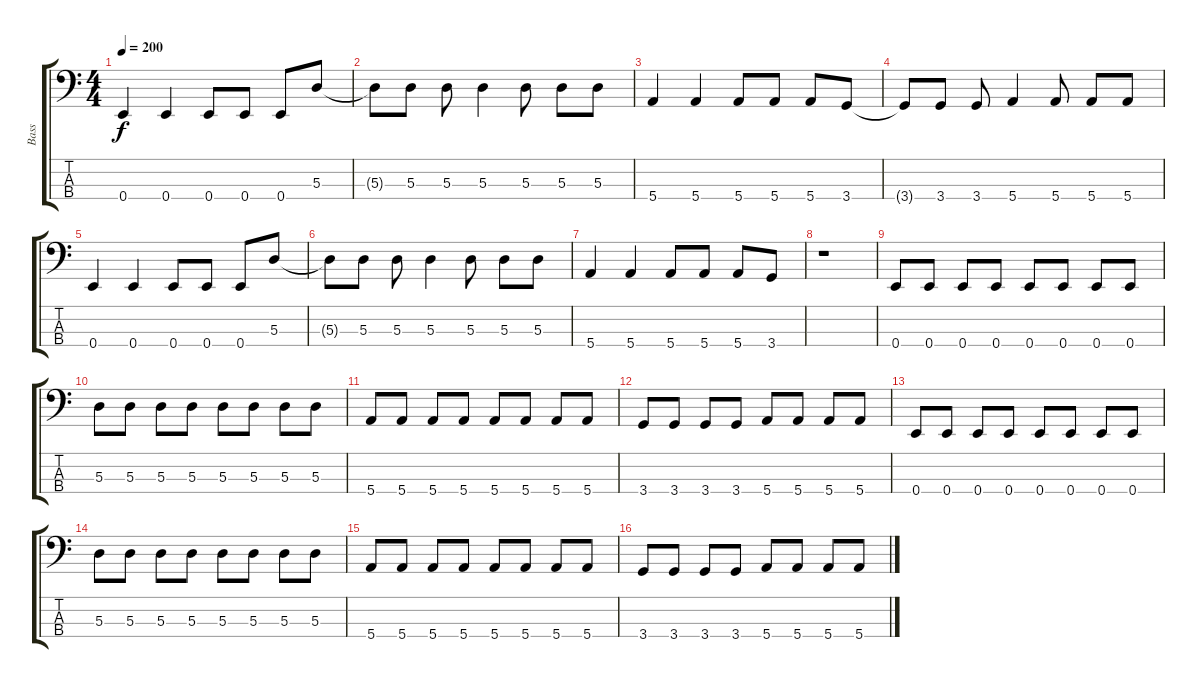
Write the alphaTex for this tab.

\track ("Bass" "Bass") {instrument electricbasspick}
\staff {score tabs}
\tuning (G2 D2 A1 E1) {hide}
\ts (4 4)
\tempo 200
\clef f4
\ks c
0.4.4{dy f} 0.4.4 0.4.8 0.4.8 0.4.8 5.3.8 |
5.3{t}.8 5.3.8 5.3.8 5.3.4 5.3.8 5.3.8 5.3.8 |
5.4.4 5.4.4 5.4.8 5.4.8 5.4.8 3.4.8 |
3.4{t}.8 3.4.8 3.4.8 5.4.4 5.4.8 5.4.8 5.4.8 |
0.4.4 0.4.4 0.4.8 0.4.8 0.4.8 5.3.8 |
5.3{t}.8 5.3.8 5.3.8 5.3.4 5.3.8 5.3.8 5.3.8 |
5.4.4 5.4.4 5.4.8 5.4.8 5.4.8 3.4.8 |
r.1 |
0.4.8 0.4.8 0.4.8 0.4.8 0.4.8 0.4.8 0.4.8 0.4.8 |
5.3.8 5.3.8 5.3.8 5.3.8 5.3.8 5.3.8 5.3.8 5.3.8 |
5.4.8 5.4.8 5.4.8 5.4.8 5.4.8 5.4.8 5.4.8 5.4.8 |
3.4.8 3.4.8 3.4.8 3.4.8 5.4.8 5.4.8 5.4.8 5.4.8 |
0.4.8 0.4.8 0.4.8 0.4.8 0.4.8 0.4.8 0.4.8 0.4.8 |
5.3.8 5.3.8 5.3.8 5.3.8 5.3.8 5.3.8 5.3.8 5.3.8 |
5.4.8 5.4.8 5.4.8 5.4.8 5.4.8 5.4.8 5.4.8 5.4.8 |
3.4.8 3.4.8 3.4.8 3.4.8 5.4.8 5.4.8 5.4.8 5.4.8
